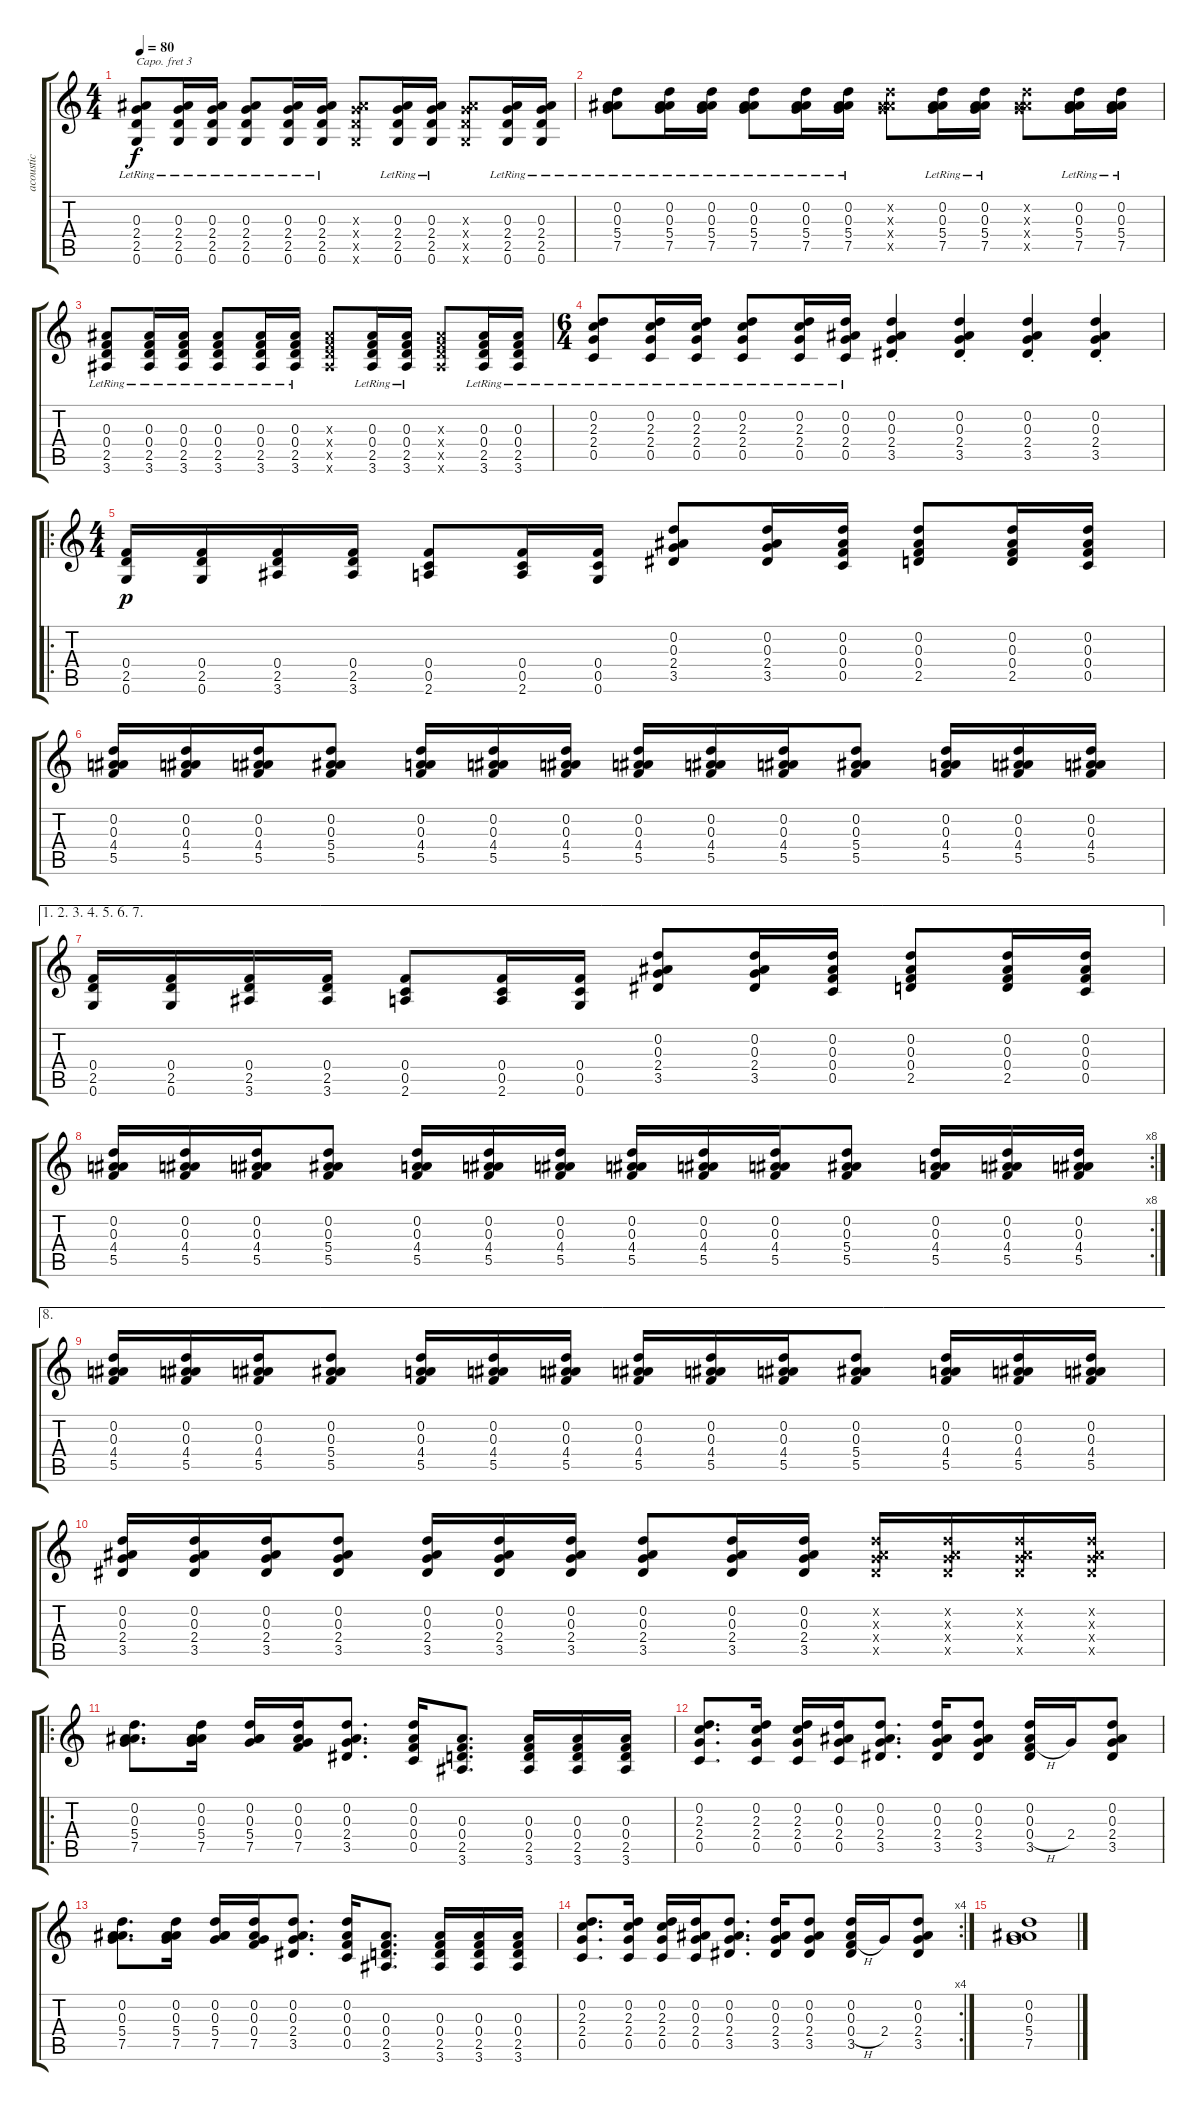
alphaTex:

\track ("acoustic" "acoustic") {instrument acousticguitarnylon}
\staff {score tabs}
\capo 3
\tuning (E4 B3 G3 D3 A2 E2) {hide}
\ts (4 4)
\tempo 80
\clef g2
\ks c
(0.3{lr} 2.4{lr} 2.5{lr} 0.6{lr}).8{dy f} (0.3{lr} 2.4{lr} 2.5{lr} 0.6{lr}).16 (0.3{lr} 2.4{lr} 2.5{lr} 0.6{lr}).16 (0.3{lr} 2.4{lr} 2.5{lr} 0.6{lr}).8 (0.3{lr} 2.4{lr} 2.5{lr} 0.6{lr}).16 (0.3{lr} 2.4{lr} 2.5{lr} 0.6{lr}).16 (0.3{x} 2.4{x} 2.5{x} 0.6{x}).8 (0.3{lr} 2.4{lr} 2.5{lr} 0.6{lr}).16 (0.3{lr} 2.4{lr} 2.5{lr} 0.6{lr}).16 (0.3{x} 2.4{x} 2.5{x} 0.6{x}).8 (0.3{lr} 2.4{lr} 2.5{lr} 0.6{lr}).16 (0.3{lr} 2.4{lr} 2.5{lr} 0.6{lr}).16 |
(0.2{lr} 0.3{lr} 5.4{lr} 7.5{lr}).8 (0.2{lr} 0.3{lr} 5.4{lr} 7.5{lr}).16 (0.2{lr} 0.3{lr} 5.4{lr} 7.5{lr}).16 (0.2{lr} 0.3{lr} 5.4{lr} 7.5{lr}).8 (0.2{lr} 0.3{lr} 5.4{lr} 7.5{lr}).16 (0.2{lr} 0.3{lr} 5.4{lr} 7.5{lr}).16 (0.2{x} 0.3{x} 5.4{x} 7.5{x}).8 (0.2{lr} 0.3{lr} 5.4{lr} 7.5{lr}).16 (0.2{lr} 0.3{lr} 5.4{lr} 7.5{lr}).16 (0.2{x} 0.3{x} 5.4{x} 7.5{x}).8 (0.2{lr} 0.3{lr} 5.4{lr} 7.5{lr}).16 (0.2{lr} 0.3{lr} 5.4{lr} 7.5{lr}).16 |
(0.3{lr} 0.4{lr} 2.5{lr} 3.6{lr}).8 (0.3{lr} 0.4{lr} 2.5{lr} 3.6{lr}).16 (0.3{lr} 0.4{lr} 2.5{lr} 3.6{lr}).16 (0.3{lr} 0.4{lr} 2.5{lr} 3.6{lr}).8 (0.3{lr} 0.4{lr} 2.5{lr} 3.6{lr}).16 (0.3{lr} 0.4{lr} 2.5{lr} 3.6{lr}).16 (0.3{x} 0.4{x} 2.5{x} 3.6{x}).8 (0.3{lr} 0.4{lr} 2.5{lr} 3.6{lr}).16 (0.3{lr} 0.4{lr} 2.5{lr} 3.6{lr}).16 (0.3{x} 0.4{x} 2.5{x} 3.6{x}).8 (0.3{lr} 0.4{lr} 2.5{lr} 3.6{lr}).16 (0.3{lr} 0.4{lr} 2.5{lr} 3.6{lr}).16 |
\ts (6 4)
(0.2{lr} 2.3{lr} 2.4{lr} 0.5{lr}).8 (0.2{lr} 2.3{lr} 2.4{lr} 0.5{lr}).16 (0.2{lr} 2.3{lr} 2.4{lr} 0.5{lr}).16 (0.2{lr} 2.3{lr} 2.4{lr} 0.5{lr}).8 (0.2{lr} 2.3{lr} 2.4{lr} 0.5{lr}).16 (0.2{lr} 0.3{lr} 2.4{lr} 0.5{lr}).16 (0.2{st} 0.3{st} 2.4{st} 3.5{st}).4 (0.2{st} 0.3{st} 2.4{st} 3.5{st}).4 (0.2{st} 0.3{st} 2.4{st} 3.5{st}).4 (0.2{st} 0.3{st} 2.4{st} 3.5{st}).4 |
\ro
\ts (4 4)
(0.4 2.5 0.6).16{dy p} (0.4 2.5 0.6).16 (0.4 2.5 3.6).16 (0.4 2.5 3.6).16 (0.4 0.5 2.6).8 (0.4 0.5 2.6).16 (0.4 0.5 0.6).16 (0.2 0.3 2.4 3.5).8 (0.2 0.3 2.4 3.5).16 (0.2 0.3 0.4 0.5).16 (0.2 0.3 0.4 2.5).8 (0.2 0.3 0.4 2.5).16 (0.2 0.3 0.4 0.5).16 |
(0.2 0.3 4.4 5.5).16 (0.2 0.3 4.4 5.5).16 (0.2 0.3 4.4 5.5).16 (0.2 0.3 5.4 5.5).8 (0.2 0.3 4.4 5.5).16 (0.2 0.3 4.4 5.5).16 (0.2 0.3 4.4 5.5).16 (0.2 0.3 4.4 5.5).16 (0.2 0.3 4.4 5.5).16 (0.2 0.3 4.4 5.5).16 (0.2 0.3 5.4 5.5).8 (0.2 0.3 4.4 5.5).16 (0.2 0.3 4.4 5.5).16 (0.2 0.3 4.4 5.5).16 |
\ae (1 2 3 4 5 6 7)
(0.4 2.5 0.6).16 (0.4 2.5 0.6).16 (0.4 2.5 3.6).16 (0.4 2.5 3.6).16 (0.4 0.5 2.6).8 (0.4 0.5 2.6).16 (0.4 0.5 0.6).16 (0.2 0.3 2.4 3.5).8 (0.2 0.3 2.4 3.5).16 (0.2 0.3 0.4 0.5).16 (0.2 0.3 0.4 2.5).8 (0.2 0.3 0.4 2.5).16 (0.2 0.3 0.4 0.5).16 |
\rc 8
(0.2 0.3 4.4 5.5).16 (0.2 0.3 4.4 5.5).16 (0.2 0.3 4.4 5.5).16 (0.2 0.3 5.4 5.5).8 (0.2 0.3 4.4 5.5).16 (0.2 0.3 4.4 5.5).16 (0.2 0.3 4.4 5.5).16 (0.2 0.3 4.4 5.5).16 (0.2 0.3 4.4 5.5).16 (0.2 0.3 4.4 5.5).16 (0.2 0.3 5.4 5.5).8 (0.2 0.3 4.4 5.5).16 (0.2 0.3 4.4 5.5).16 (0.2 0.3 4.4 5.5).16 |
\ae 8
(0.2 0.3 4.4 5.5).16 (0.2 0.3 4.4 5.5).16 (0.2 0.3 4.4 5.5).16 (0.2 0.3 5.4 5.5).8 (0.2 0.3 4.4 5.5).16 (0.2 0.3 4.4 5.5).16 (0.2 0.3 4.4 5.5).16 (0.2 0.3 4.4 5.5).16 (0.2 0.3 4.4 5.5).16 (0.2 0.3 4.4 5.5).16 (0.2 0.3 5.4 5.5).8 (0.2 0.3 4.4 5.5).16 (0.2 0.3 4.4 5.5).16 (0.2 0.3 4.4 5.5).16 |
(0.2 0.3 2.4 3.5).16 (0.2 0.3 2.4 3.5).16 (0.2 0.3 2.4 3.5).16 (0.2 0.3 2.4 3.5).8 (0.2 0.3 2.4 3.5).16 (0.2 0.3 2.4 3.5).16 (0.2 0.3 2.4 3.5).16 (0.2 0.3 2.4 3.5).8 (0.2 0.3 2.4 3.5).16 (0.2 0.3 2.4 3.5).16 (0.2{x} 0.3{x} 2.4{x} 3.5{x}).16 (0.2{x} 0.3{x} 2.4{x} 3.5{x}).16 (0.2{x} 0.3{x} 2.4{x} 3.5{x}).16 (0.2{x} 0.3{x} 2.4{x} 3.5{x}).16 |
\ro
(0.2 0.3 5.4 7.5).8{d} (0.2 0.3 5.4 7.5).16 (0.2 0.3 5.4 7.5).16 (0.2 0.3 0.4 7.5).16 (0.2 0.3 2.4 3.5).8{d} (0.2 0.3 0.4 0.5).16 (0.3 0.4 2.5 3.6).8{d} (0.3 0.4 2.5 3.6).16 (0.3 0.4 2.5 3.6).16 (0.3 0.4 2.5 3.6).16 |
(0.2 2.3 2.4 0.5).8{d} (0.2 2.3 2.4 0.5).16 (0.2 2.3 2.4 0.5).16 (0.2 0.3 2.4 0.5).16 (0.2 0.3 2.4 3.5).8{d} (0.2 0.3 2.4 3.5).16 (0.2 0.3 2.4 3.5).8 (0.2 0.3 0.4{h} 3.5).16 2.4.16 (0.2 0.3 2.4 3.5).8 |
(0.2 0.3 5.4 7.5).8{d} (0.2 0.3 5.4 7.5).16 (0.2 0.3 5.4 7.5).16 (0.2 0.3 0.4 7.5).16 (0.2 0.3 2.4 3.5).8{d} (0.2 0.3 0.4 0.5).16 (0.3 0.4 2.5 3.6).8{d} (0.3 0.4 2.5 3.6).16 (0.3 0.4 2.5 3.6).16 (0.3 0.4 2.5 3.6).16 |
\rc 4
(0.2 2.3 2.4 0.5).8{d} (0.2 2.3 2.4 0.5).16 (0.2 2.3 2.4 0.5).16 (0.2 0.3 2.4 0.5).16 (0.2 0.3 2.4 3.5).8{d} (0.2 0.3 2.4 3.5).16 (0.2 0.3 2.4 3.5).8 (0.2 0.3 0.4{h} 3.5).16 2.4.16 (0.2 0.3 2.4 3.5).8 |
(0.2 0.3 5.4 7.5).1
